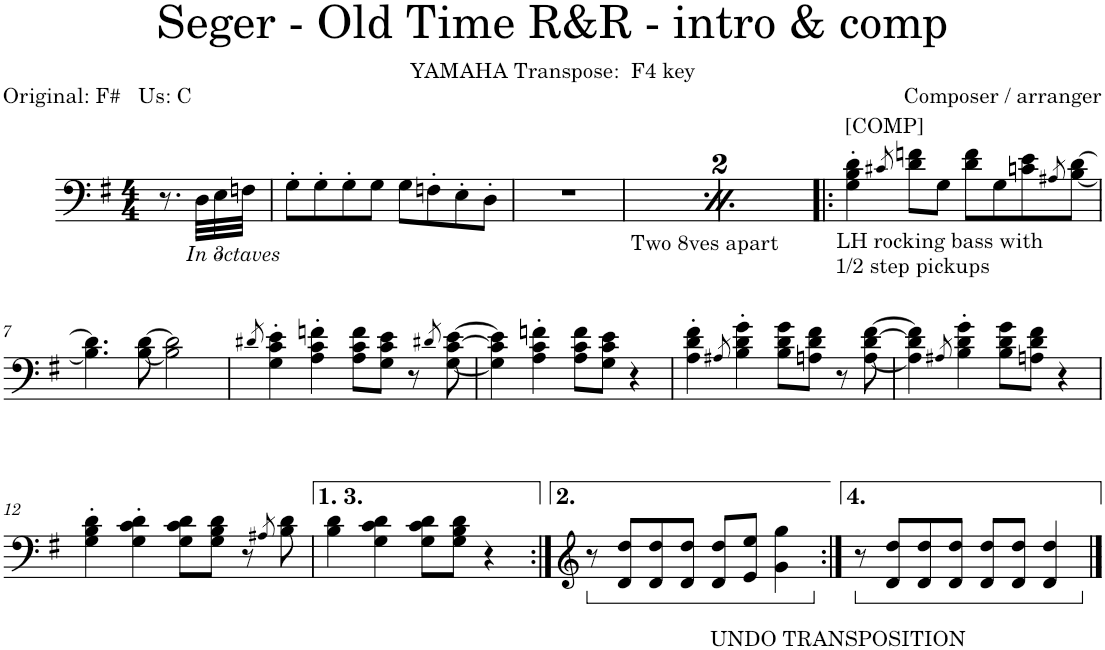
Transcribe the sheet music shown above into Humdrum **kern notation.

**kern	**kern
*part1	*part1
*staff2	*staff1
*I"Piano	*
*I'Pno.	*
*stria5	*
*clefF4	*clefF4
*k[f#]	*k[f#]
*M4/4	*M4/4
=1	=1
8r	8.r
16r	.
*Xbrackettup	*Xbrackettup
!	!LO:TX:b:i:t=In octaves
48D\LLL	48D\LLL
48E\	48E\
48Fn\JJJ	48Fn\JJJ
=2	=2
8G'\L	8G'\L
8G'\J	8G'\
8G'\L	8G'\
8G\J	8G\J
8G\L	8G\L
8Fn'\J	8Fn'\
8E'\L	8E'\
8D'\J	8D'\J
=3	=3
1r	1r
=4	=4
8G'\L	8G'\L
8G'\J	8G'\
8G'\L	8G'\
8G\J	8G\J
8G\L	8G\L
8Fn'\J	8Fn'\
8E'\L	8E'\
8D'\J	8D'\J
=5	=5
1r	1r
=6!|:	=6!|:
!	!LO:TX:b:t=LH rocking bass with
!	!LO:TX:b:t=1/2 step pickups
!	!LO:TX:a:t=[COMP]
8GGG^/L	4G\' 4B\' 4d\'
8GG/J	.
.	8qc#X/
8GGG/L	8d\ 8fn\L
8GG/J	8G\J
8GGG/L	8d\ 8f\L
8GG/J	8G\
8GGG/L	8cn\ 8e\
.	8qA#X/
8GG/J	[8B\ [8d\J
!!LO:LB:g=z
=7	=7
8GGG/L	4.B\] 4.d\]
8GG/J	.
8GGG/L	.
8GG/J	[8B\ [8d\
8GGG/L	2B\] 2d\]
8GG/J	.
8GGG/L	.
8BBB^/ 8BB^/J	.
=8	=8
.	8qd#X/
8CC^/L	4G\' 4c\' 4e\'
8C/J	.
8CC/L	4A\' 4c\' 4fn\'
8C/J	.
8CC/L	8A\ 8c\ 8f\L
8C/J	8G\ 8c\ 8e\J
8CC/L	8r
.	8qd#X/
8C/J	[8G\ [8c\ [8e\
=9	=9
8CC/L	4G\] 4c\] 4e\]
8C/J	.
8CC/L	4A\' 4c\' 4fn\'
8C/J	.
8CC/L	8A\ 8c\ 8f\L
8C/J	8G\ 8c\ 8e\J
8CC/L	4r
8CC#X^/ 8C#X^/J	.
=10	=10
8DD^/L	4A\' 4d\' 4f#\'
8D/J	.
.	8qA#X/
8DD/L	4B\' 4d\' 4g\'
8D/J	.
8DD/L	8B\ 8d\ 8g\L
8D/J	8An\ 8d\ 8f#\J
8DD/L	8r
8D/J	[8A\ [8d\ [8f#\
=11	=11
8DD/L	4A\] 4d\] 4f#\]
8D/J	.
.	8qA#X/
8DD/L	4B\' 4d\' 4g\'
8D/J	.
8DD/L	8B\ 8d\ 8g\L
8D/J	8An\ 8d\ 8f#\J
8DD/L	4r
8FFF#^/ 8FF#^/J	.
!!LO:LB:g=z
=12	=12
8GGG^/L	4G\' 4B\' 4d\'
8GG/J	.
8GGG/L	4G\' 4c\' 4d\'
8GG/J	.
8GGG/L	8G\ 8c\ 8d\L
8GG/J	8G\ 8B\ 8d\J
8GGG/L	8r
.	8qA#X/
8GG/J	8B\ 8d\
=13	=13
8GGG/L	4B\ 4d\
8GG/J	.
8GGG/L	4G\ 4c\ 4d\
8GG/J	.
8GGG/L	8G\ 8c\ 8d\L
8GG/J	8G\ 8B\ 8d\J
8GGG/L	4r
8FFF#^/ 8FF#^/J	.
=14:|!	=14:|!
*	*clefG2
!LO:N:vis=2	!
*	*ped
2.r	8r
!	!LO:TX:b:t=UNDO TRANSPOSITION
.	8d/ 8dd/L
.	8d/ 8dd/
.	8d/ 8dd/J
.	8d/ 8dd/L
.	8e/ 8ee/J
8r	4g\ 4gg\
8FFF#^ 8FF#^	.
=15:|!	=15:|!
!LO:N:vis=2	!
*	*Xped
*	*ped
2.r	8r
.	8d/ 8dd/L
.	8d/ 8dd/
.	8d/ 8dd/J
.	8d/ 8dd/L
.	8d/ 8dd/J
8r	4d/ 4dd/
8FFF#^ 8FF#^	.
*	*Xped
==	==
*-	*-
